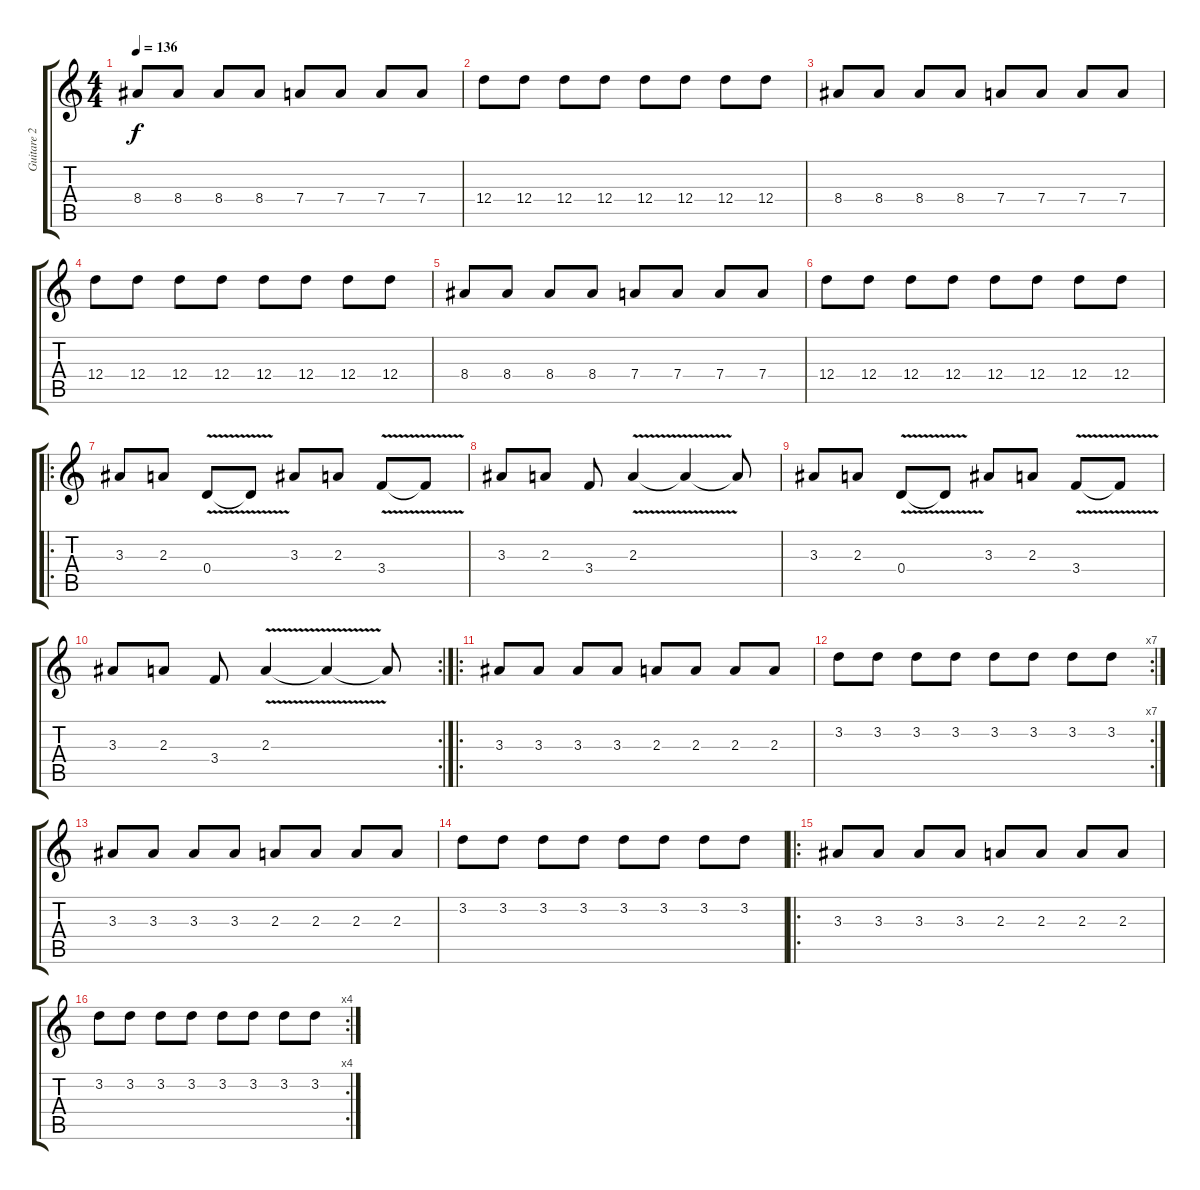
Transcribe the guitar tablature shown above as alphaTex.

\track ("Guitare 2" "Guitare 2") {instrument overdrivenguitar}
\staff {score tabs}
\tuning (E4 B3 G3 D3 A2 E2) {hide}
\ts (4 4)
\tempo 136
\clef g2
\ks c
8.4.8{dy f} 8.4.8 8.4.8 8.4.8 7.4.8 7.4.8 7.4.8 7.4.8 |
12.4.8 12.4.8 12.4.8 12.4.8 12.4.8 12.4.8 12.4.8 12.4.8 |
8.4.8 8.4.8 8.4.8 8.4.8 7.4.8 7.4.8 7.4.8 7.4.8 |
12.4.8 12.4.8 12.4.8 12.4.8 12.4.8 12.4.8 12.4.8 12.4.8 |
8.4.8 8.4.8 8.4.8 8.4.8 7.4.8 7.4.8 7.4.8 7.4.8 |
12.4.8 12.4.8 12.4.8 12.4.8 12.4.8 12.4.8 12.4.8 12.4.8 |
\ro
3.3.8 2.3.8 0.4{v}.8 0.4{t}.8 3.3.8 2.3.8 3.4{v}.8 3.4{t}.8 |
3.3.8 2.3.8 3.4.8 2.3{v}.4 2.3{t}.4 2.3{t}.8 |
3.3.8 2.3.8 0.4{v}.8 0.4{t}.8 3.3.8 2.3.8 3.4{v}.8 3.4{t}.8 |
\rc 2
3.3.8 2.3.8 3.4.8 2.3{v}.4 2.3{t}.4 2.3{t}.8 |
\ro
3.3.8 3.3.8 3.3.8 3.3.8 2.3.8 2.3.8 2.3.8 2.3.8 |
\rc 7
3.2.8 3.2.8 3.2.8 3.2.8 3.2.8 3.2.8 3.2.8 3.2.8 |
3.3.8 3.3.8 3.3.8 3.3.8 2.3.8 2.3.8 2.3.8 2.3.8 |
3.2.8 3.2.8 3.2.8 3.2.8 3.2.8 3.2.8 3.2.8 3.2.8 |
\ro
3.3.8 3.3.8 3.3.8 3.3.8 2.3.8 2.3.8 2.3.8 2.3.8 |
\rc 4
3.2.8 3.2.8 3.2.8 3.2.8 3.2.8 3.2.8 3.2.8 3.2.8
